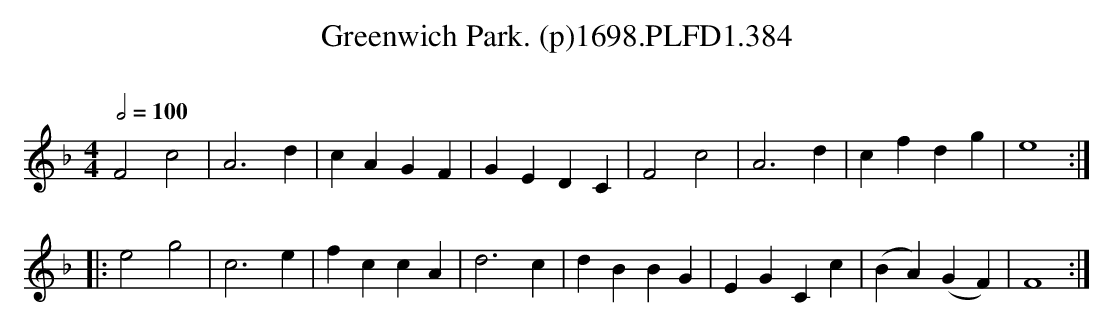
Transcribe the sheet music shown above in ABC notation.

X:1
T:Greenwich Park. (p)1698.PLFD1.384
M:4/4
L:1/4
Q:1/2=100
O:
K:F
F2c2|A3d|cAGF|GEDC|F2c2|A3d|cfdg|e4:|
|:e2g2|c3e|fccA|d3c|dBBG|EGCc|(BA)(GF)|F4:|
